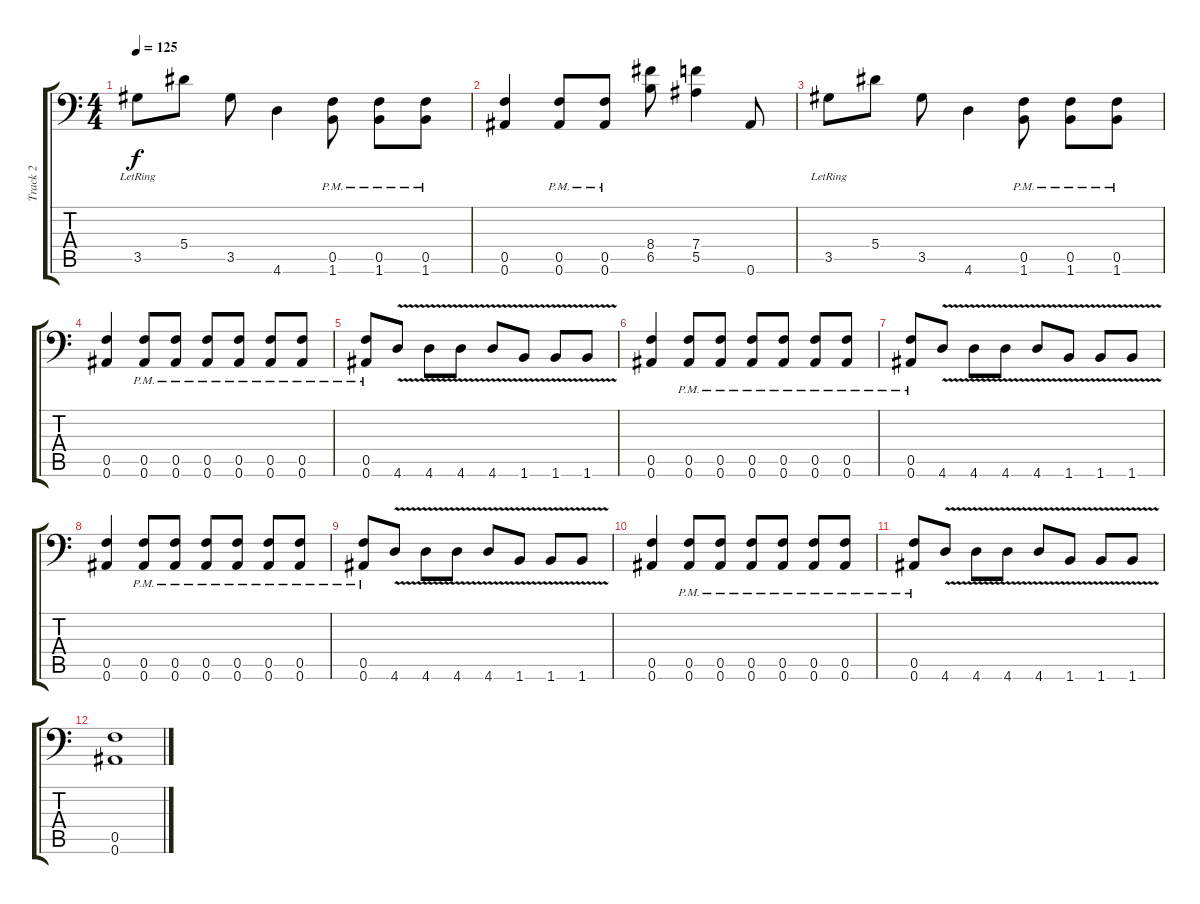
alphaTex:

\track ("Track 2" "Track 2") {instrument distortionguitar}
\staff {score tabs}
\tuning (C4 G3 Eb3 Bb2 F2 Bb1) {hide}
\ts (4 4)
\tempo 125
\clef f4
\ks c
3.5{lr}.8{dy f} 5.4.8 3.5.8 4.6.4 (0.5{pm} 1.6{pm}).8 (0.5{pm} 1.6{pm}).8 (0.5{pm} 1.6{pm}).8 |
(0.5 0.6).4 (0.5{pm} 0.6{pm}).8 (0.5{pm} 0.6{pm}).8 (8.4 6.5).8 (7.4 5.5).4 0.6.8 |
3.5{lr}.8 5.4.8 3.5.8 4.6.4 (0.5{pm} 1.6{pm}).8 (0.5{pm} 1.6{pm}).8 (0.5{pm} 1.6{pm}).8 |
(0.5 0.6).4 (0.5{pm} 0.6{pm}).8 (0.5{pm} 0.6{pm}).8 (0.5{pm} 0.6{pm}).8 (0.5{pm} 0.6{pm}).8 (0.5{pm} 0.6{pm}).8 (0.5{pm} 0.6{pm}).8 |
(0.5{pm} 0.6{pm}).8 4.6{v}.8 4.6{v}.8 4.6{v}.8 4.6{v}.8 1.6{v}.8 1.6{v}.8 1.6{v}.8 |
(0.5 0.6).4 (0.5{pm} 0.6{pm}).8 (0.5{pm} 0.6{pm}).8 (0.5{pm} 0.6{pm}).8 (0.5{pm} 0.6{pm}).8 (0.5{pm} 0.6{pm}).8 (0.5{pm} 0.6{pm}).8 |
(0.5{pm} 0.6{pm}).8 4.6{v}.8 4.6{v}.8 4.6{v}.8 4.6{v}.8 1.6{v}.8 1.6{v}.8 1.6{v}.8 |
(0.5 0.6).4 (0.5{pm} 0.6{pm}).8 (0.5{pm} 0.6{pm}).8 (0.5{pm} 0.6{pm}).8 (0.5{pm} 0.6{pm}).8 (0.5{pm} 0.6{pm}).8 (0.5{pm} 0.6{pm}).8 |
(0.5{pm} 0.6{pm}).8 4.6{v}.8 4.6{v}.8 4.6{v}.8 4.6{v}.8 1.6{v}.8 1.6{v}.8 1.6{v}.8 |
(0.5 0.6).4 (0.5{pm} 0.6{pm}).8 (0.5{pm} 0.6{pm}).8 (0.5{pm} 0.6{pm}).8 (0.5{pm} 0.6{pm}).8 (0.5{pm} 0.6{pm}).8 (0.5{pm} 0.6{pm}).8 |
(0.5{pm} 0.6{pm}).8 4.6{v}.8 4.6{v}.8 4.6{v}.8 4.6{v}.8 1.6{v}.8 1.6{v}.8 1.6{v}.8 |
(0.5 0.6).1
